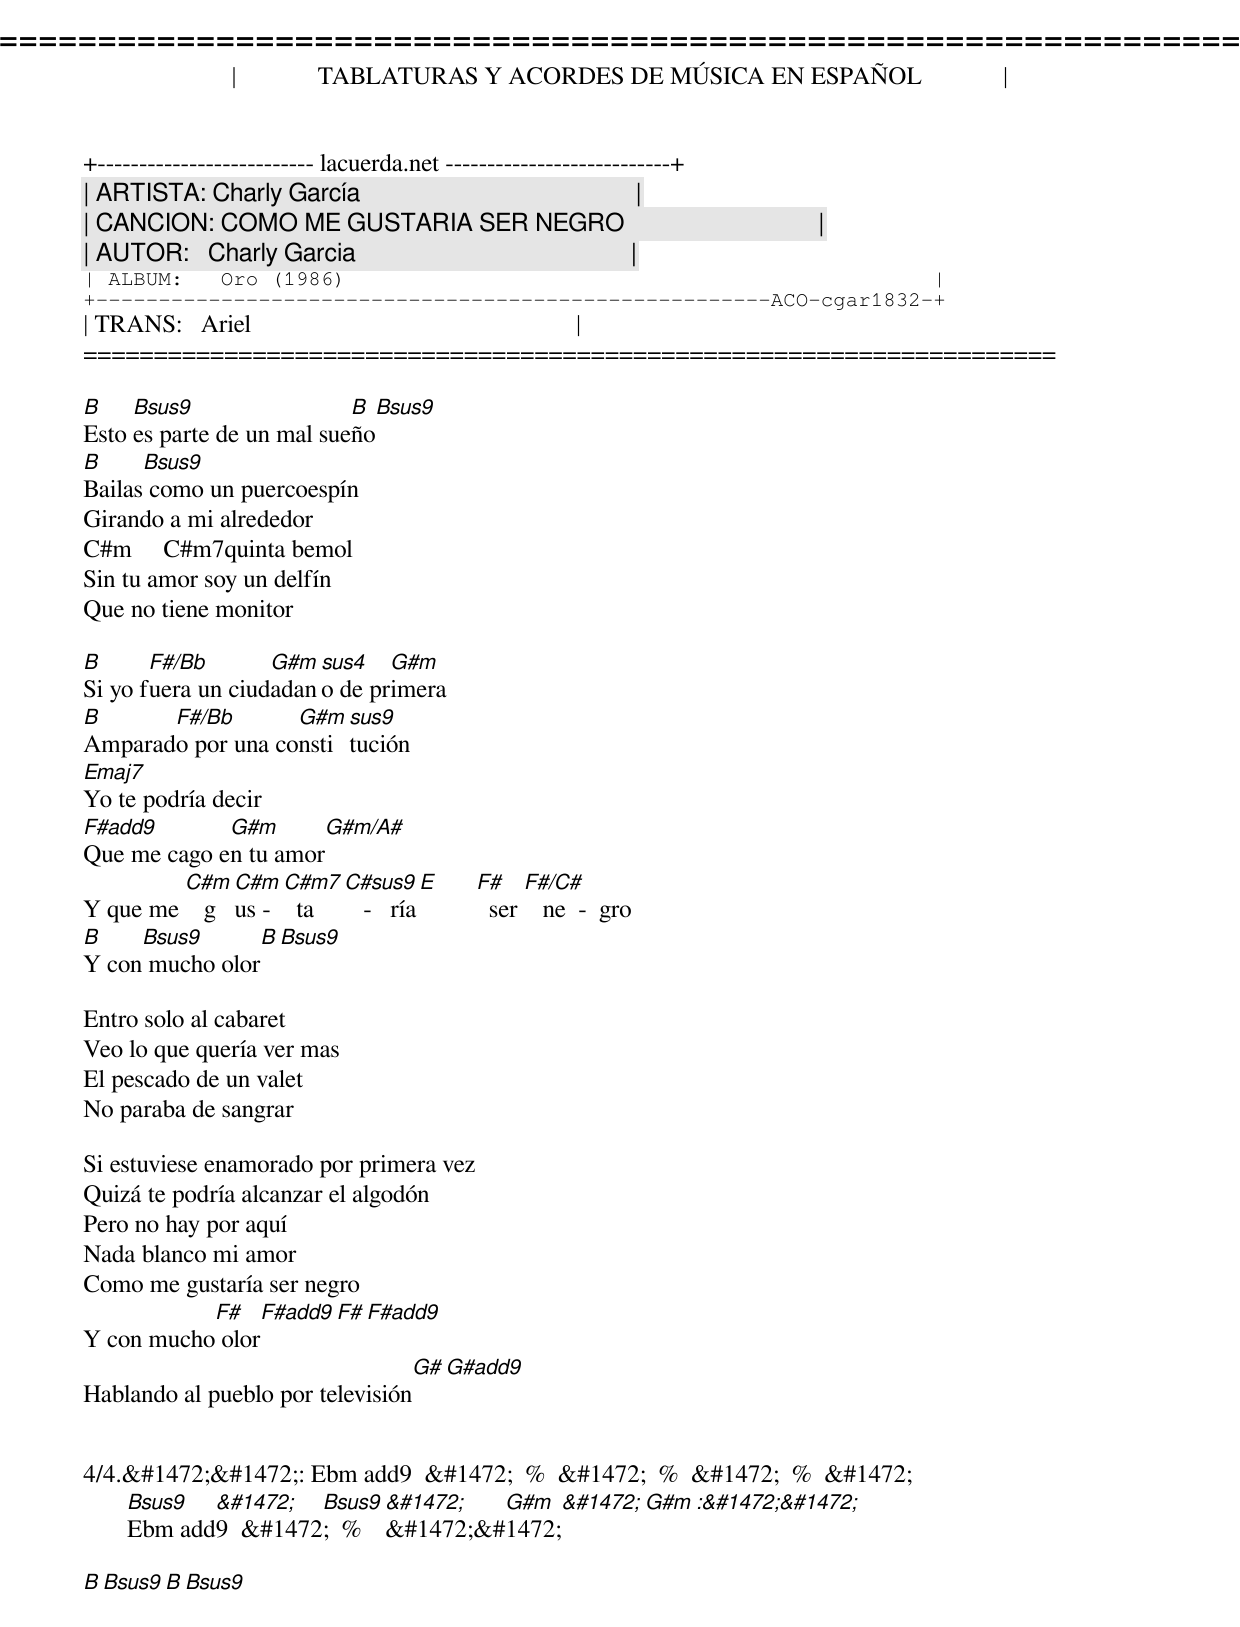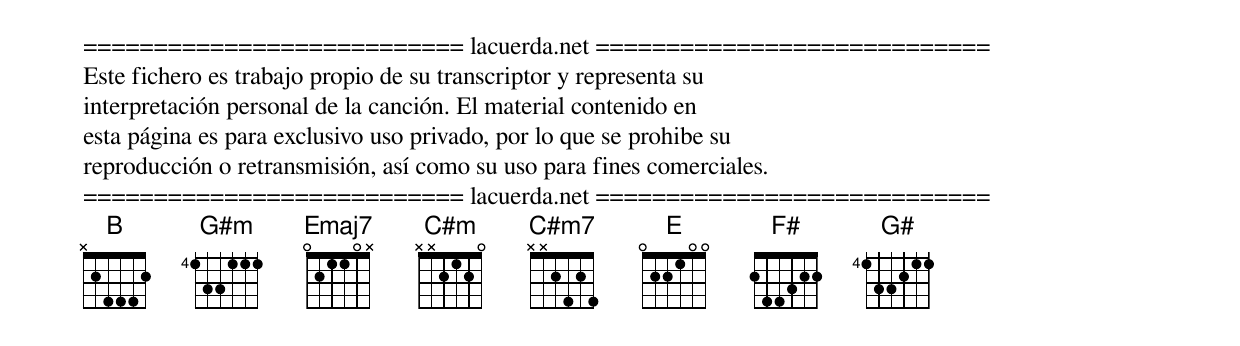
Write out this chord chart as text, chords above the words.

=====================================================================
|             TABLATURAS Y ACORDES DE MÚSICA EN ESPAÑOL             |
+-------------------------- lacuerda.net ---------------------------+
| ARTISTA: Charly García                                            |
| CANCION: COMO ME GUSTARIA SER NEGRO                               |
| AUTOR:   Charly Garcia                                            |
| ALBUM:   Oro (1986)                                               |
+------------------------------------------------------ACO-cgar1832-+
| TRANS:   Ariel                                                    |
=====================================================================

B    Bsus9                 B    Bsus9
Esto es parte de un mal sueño
B     Bsus9
Bailas como un puercoespín
Girando a mi alrededor
C#m     C#m7quinta bemol
Sin tu amor soy un delfín
Que no tiene monitor

B      F#/Bb       G#m sus4   G#m
Si yo fuera un ciudadano de primera
B      F#/Bb       G#m sus9
Amparado por una constitución
Emaj7
Yo te podría decir
F#add9       G#m         G#m/A#
Que me cago en tu amor
         C#m C#m C#m7 C#sus9    E     F#    F#/C#
Y que me    gus -  ta    -   ría        ser    ne  -  gro
B    Bsus9                 B    Bsus9
Y con mucho olor

Entro solo al cabaret
Veo lo que quería ver mas
El pescado de un valet
No paraba de sangrar

Si estuviese enamorado por primera vez
Quizá te podría alcanzar el algodón
Pero no hay por aquí
Nada blanco mi amor
Como me gustaría ser negro
           F#    F#add9       F#    F#add9
Y con mucho olor
                                         G#   G#add9
Hablando al pueblo por televisión


4/4.&#1472;&#1472;: Ebm add9  &#1472;  %  &#1472;  %  &#1472;  %  &#1472;
       Bsus9  &#1472;  Bsus9  &#1472;  G#m  &#1472;  G#m   :&#1472;&#1472;
       Ebm add9  &#1472;  %   &#1472;&#1472;

  B    Bsus9                 B    Bsus9


=========================== lacuerda.net ============================
Este fichero es trabajo propio de su transcriptor y representa su
interpretación personal de la canción. El material contenido en
esta página es para exclusivo uso privado, por lo que se prohibe su
reproducción o retransmisión, así como su uso para fines comerciales.
=========================== lacuerda.net ============================
